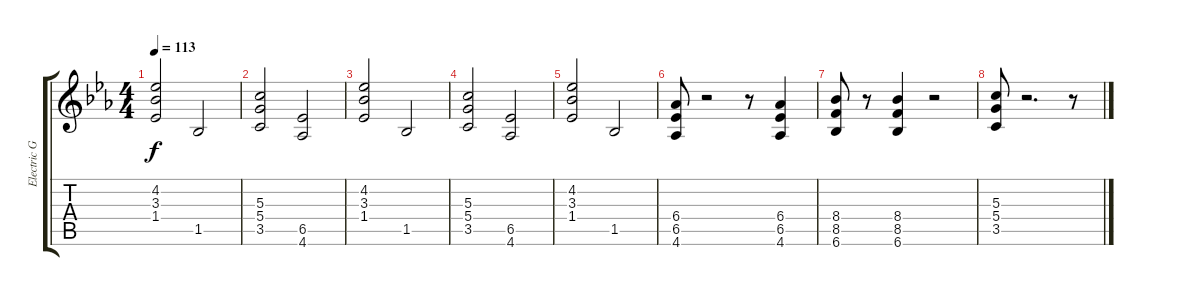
\track ("Electric Guitar" "Electric G") {instrument distortionguitar}
\staff {score tabs}
\tuning (E4 B3 G3 D3 A2 E2) {hide}
\ts (4 4)
\tempo 113
\clef g2
\ks eb
(4.2 3.3 1.4).2{dy f} 1.5.2 |
(5.3 5.4 3.5).2 (6.5 4.6).2 |
(4.2 3.3 1.4).2 1.5.2 |
(5.3 5.4 3.5).2 (6.5 4.6).2 |
(4.2 3.3 1.4).2 1.5.2 |
(6.4 6.5 4.6).8 r.2 r.8 (6.4 6.5 4.6).4 |
(8.4 8.5 6.6).8 r.8 (8.4 8.5 6.6).4 r.2 |
(5.3 5.4 3.5).8 r.2{d} r.8
